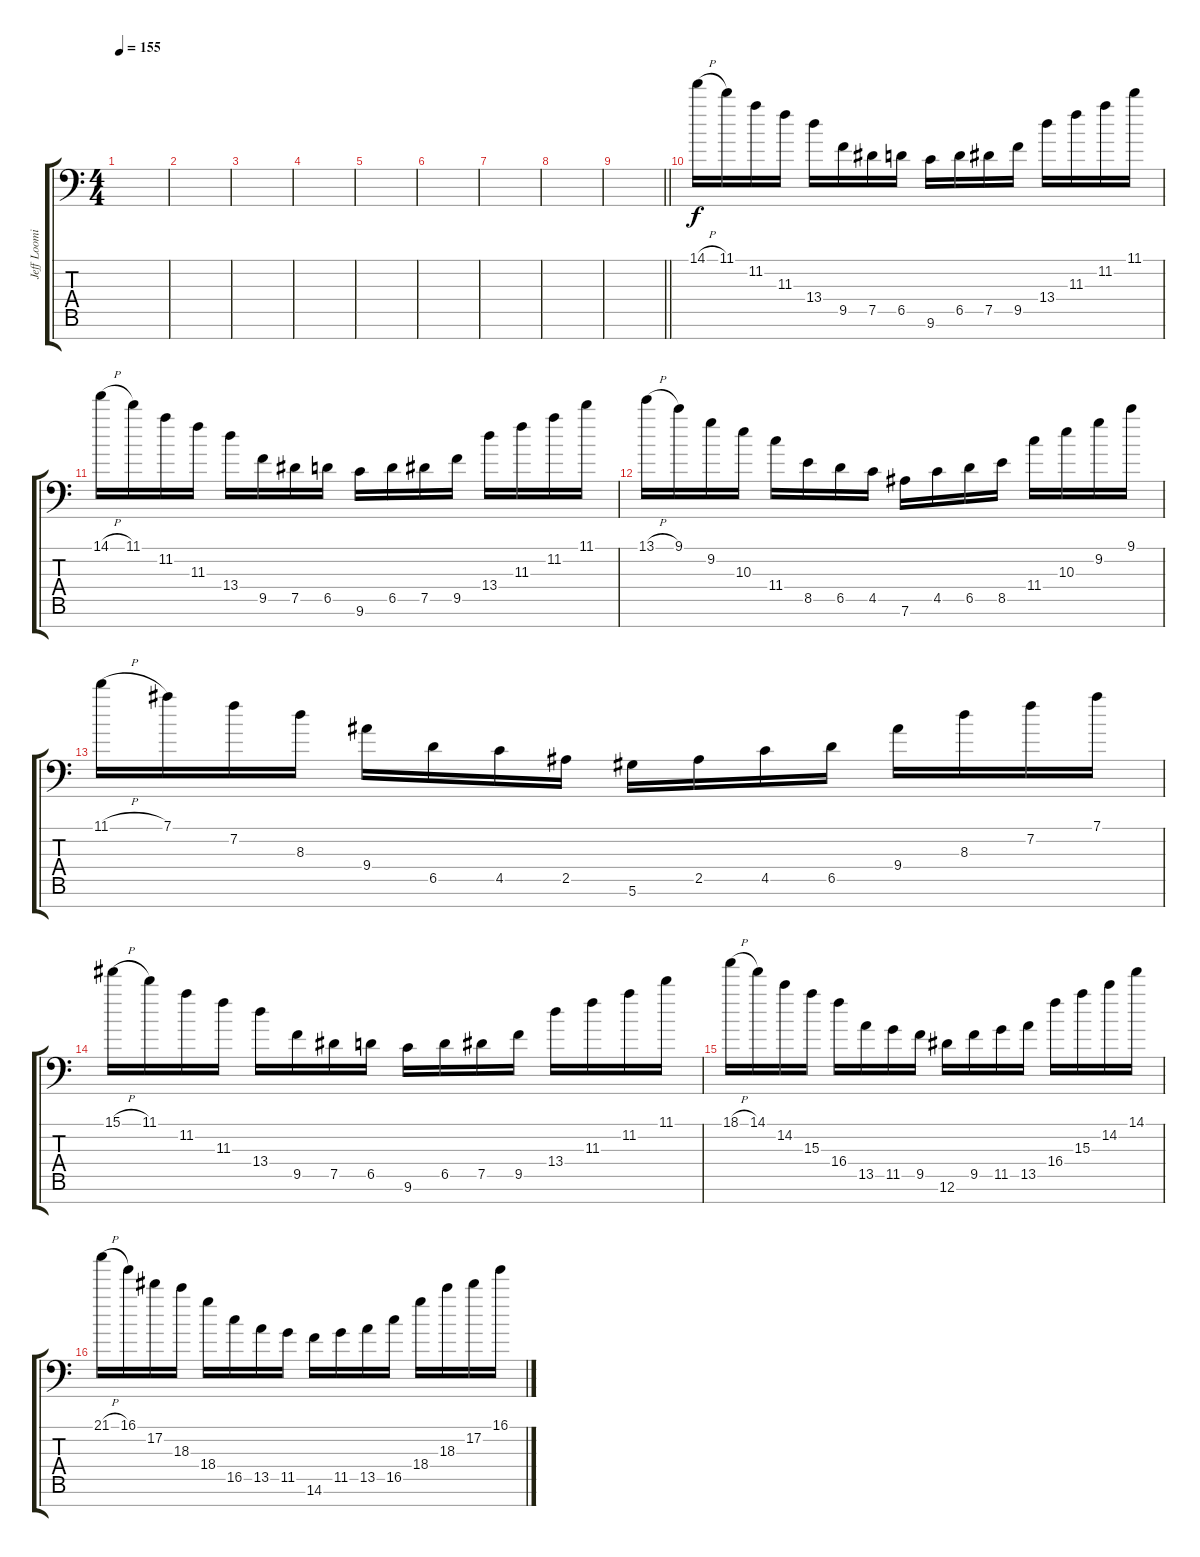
\track ("Jeff Loomis" "Jeff Loomi") {instrument distortionguitar}
\staff {score tabs}
\tuning (Eb4 Bb3 Gb3 Db3 Ab2 Eb2 Bb1) {hide}
\ts (4 4)
\tempo 155
\clef f4
\ks c
|
|
|
|
|
|
|
|
\barLineRight lightlight
|
14.1{h}.16 11.1.16 11.2.16 11.3.16 13.4.16 9.5.16 7.5.16 6.5.16 9.6.16 6.5.16 7.5.16 9.5.16 13.4.16 11.3.16 11.2.16 11.1.16 |
14.1{h}.16 11.1.16 11.2.16 11.3.16 13.4.16 9.5.16 7.5.16 6.5.16 9.6.16 6.5.16 7.5.16 9.5.16 13.4.16 11.3.16 11.2.16 11.1.16 |
13.1{h}.16 9.1.16 9.2.16 10.3.16 11.4.16 8.5.16 6.5.16 4.5.16 7.6.16 4.5.16 6.5.16 8.5.16 11.4.16 10.3.16 9.2.16 9.1.16 |
11.1{h}.16 7.1.16 7.2.16 8.3.16 9.4.16 6.5.16 4.5.16 2.5.16 5.6.16 2.5.16 4.5.16 6.5.16 9.4.16 8.3.16 7.2.16 7.1.16 |
15.1{h}.16 11.1.16 11.2.16 11.3.16 13.4.16 9.5.16 7.5.16 6.5.16 9.6.16 6.5.16 7.5.16 9.5.16 13.4.16 11.3.16 11.2.16 11.1.16 |
18.1{h}.16 14.1.16 14.2.16 15.3.16 16.4.16 13.5.16 11.5.16 9.5.16 12.6.16 9.5.16 11.5.16 13.5.16 16.4.16 15.3.16 14.2.16 14.1.16 |
21.1{h}.16 16.1.16 17.2.16 18.3.16 18.4.16 16.5.16 13.5.16 11.5.16 14.6.16 11.5.16 13.5.16 16.5.16 18.4.16 18.3.16 17.2.16 16.1.16
